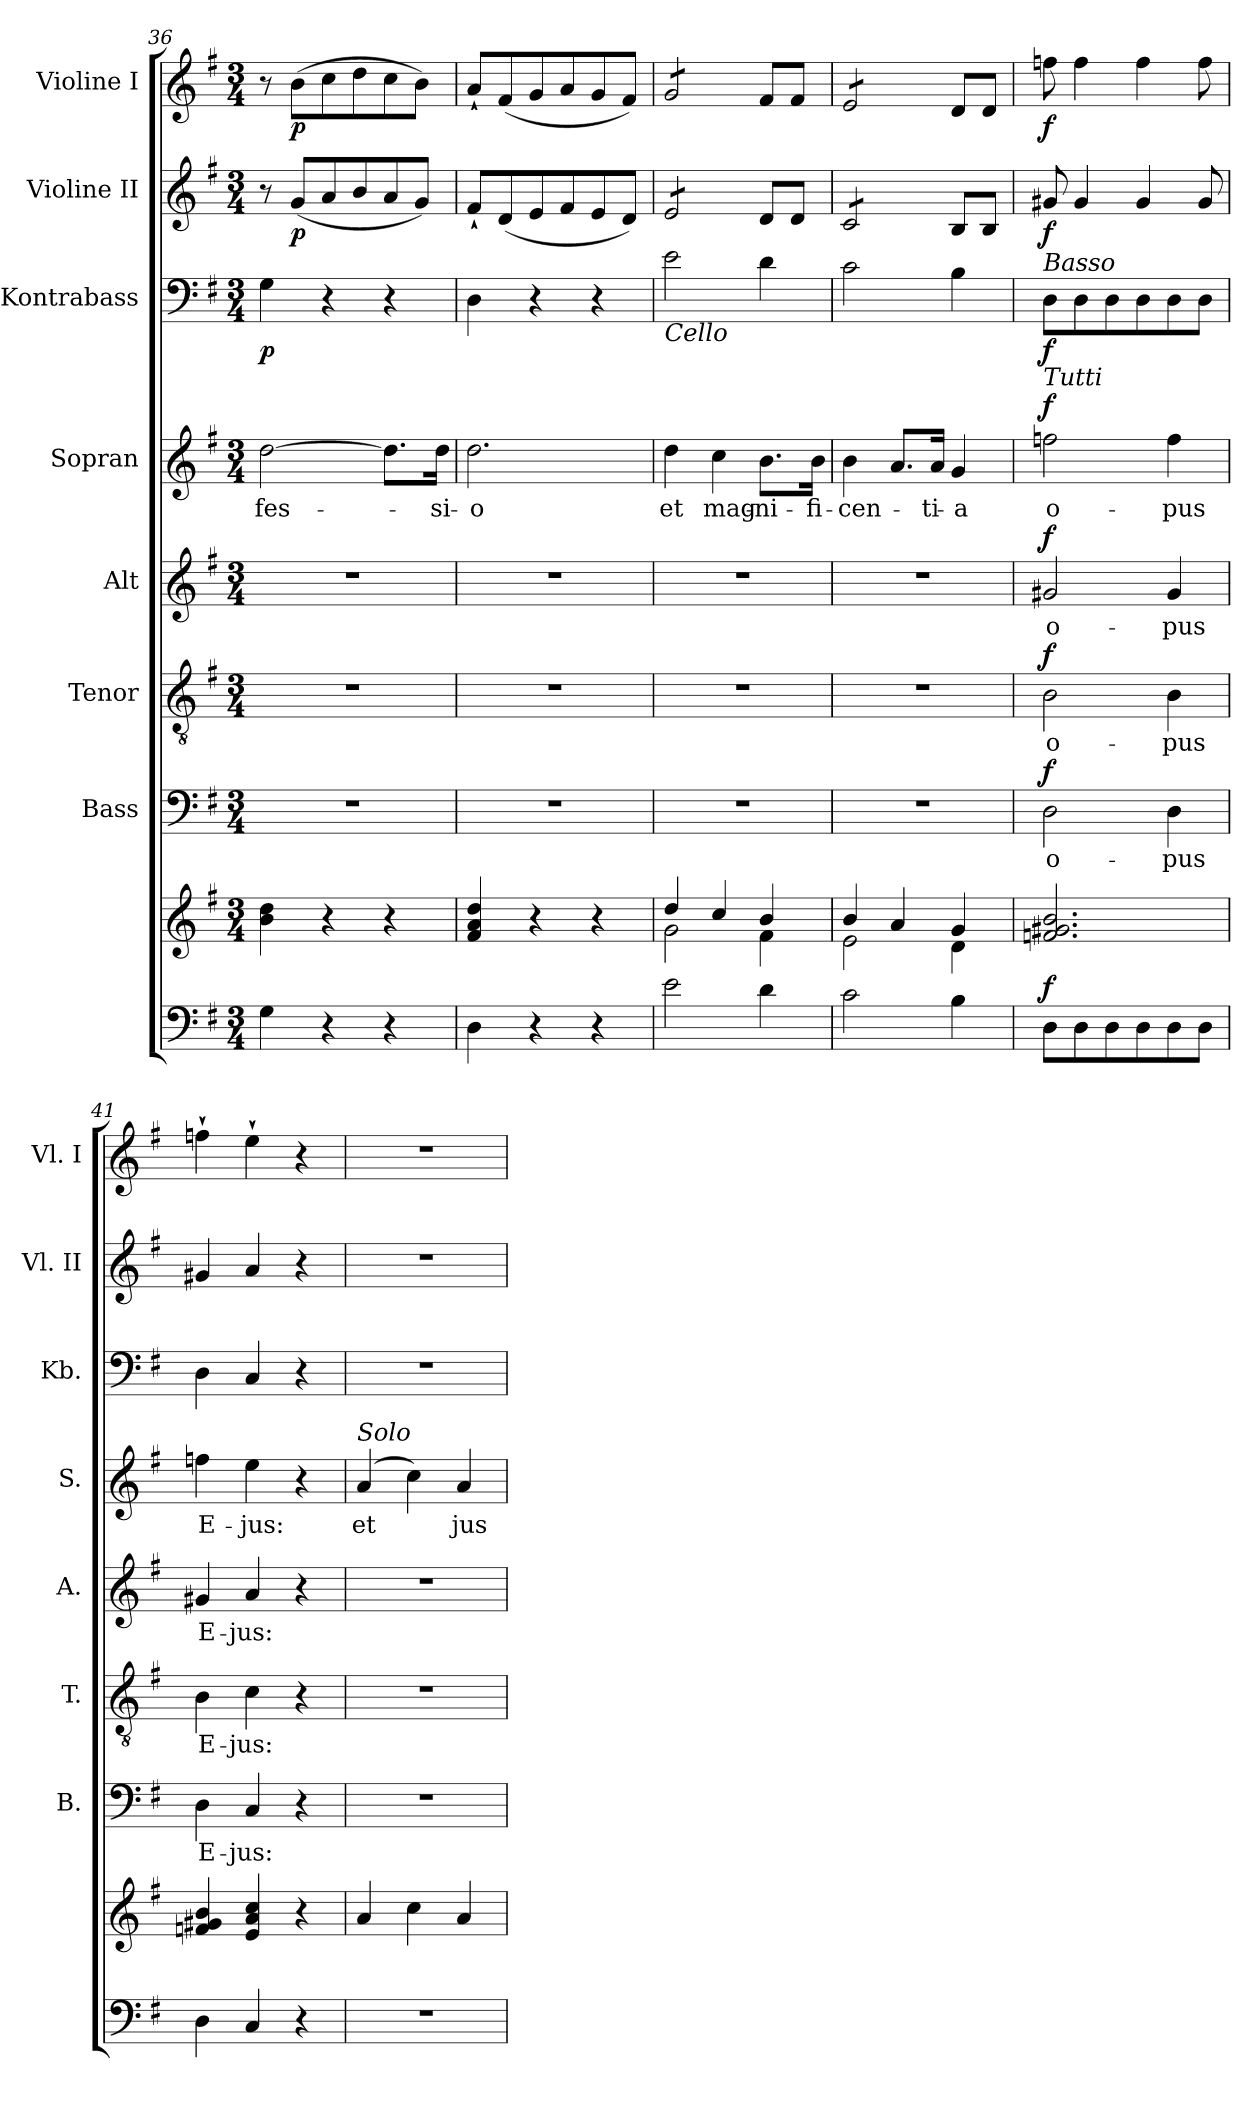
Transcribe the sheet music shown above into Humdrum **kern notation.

**kern	**kern	**dynam	**kern	**text	**dynam	**kern	**text	**dynam	**kern	**text	**dynam	**kern	**text	**dynam	**kern	**dynam	**kern	**dynam	**kern	**dynam
*part8	*part8	*part8	*part7	*part7	*part7	*part6	*part6	*part6	*part5	*part5	*part5	*part4	*part4	*part4	*part3	*part3	*part2	*part2	*part1	*part1
*staff9	*staff8	*staff8/9	*staff7	*staff7	*staff7	*staff6	*staff6	*staff6	*staff5	*staff5	*staff5	*staff4	*staff4	*staff4	*staff3	*staff3	*staff2	*staff2	*staff1	*staff1
*	*	*	*I"Bass	*	*	*I"Tenor	*	*	*I"Alt	*	*	*I"Sopran	*	*	*I"Kontrabass	*	*I"Violine II	*	*I"Violine I	*
*	*	*	*I'B.	*	*	*I'T.	*	*	*I'A.	*	*	*I'S.	*	*	*I'Kb.	*	*I'Vl. II	*	*I'Vl. I	*
*clefF4	*clefG2	*	*clefF4	*	*	*clefGv2	*	*	*clefG2	*	*	*clefG2	*	*	*clefF4	*	*clefG2	*	*clefG2	*
*	*	*	*	*	*	*	*	*	*	*	*	*	*	*	*ITrd7c12	*	*	*	*	*
*k[f#]	*k[f#]	*	*k[f#]	*	*	*k[f#]	*	*	*k[f#]	*	*	*k[f#]	*	*	*k[f#]	*	*k[f#]	*	*k[f#]	*
*G:	*G:	*	*G:	*	*	*G:	*	*	*G:	*	*	*G:	*	*	*G:	*	*G:	*	*G:	*
*M3/4	*M3/4	*	*M3/4	*	*	*M3/4	*	*	*M3/4	*	*	*M3/4	*	*	*M3/4	*	*M3/4	*	*M3/4	*
=36	=36	=36	=36	=36	=36	=36	=36	=36	=36	=36	=36	=36	=36	=36	=36	=36	=36	=36	=36	=36
!	!	!	!	!	!	!	!	!	!	!	!	!	!LO:LY:b	!	!	!LO:DY:b	!	!	!	!
4G\	4b\ 4dd\	.	2.r	.	.	2.r	.	.	2.r	.	.	[2dd\	-fes-	.	4GG\	p	8r	.	8r	.
!	!	!	!	!	!	!	!	!	!	!	!	!	!	!	!	!	!	!LO:DY:b	!	!LO:DY:b
.	.	.	.	.	.	.	.	.	.	.	.	.	.	.	.	.	(<8g/L	p	(>8b\L	p
4r	4r	.	.	.	.	.	.	.	.	.	.	.	.	.	4r	.	8a/	.	8cc\	.
.	.	.	.	.	.	.	.	.	.	.	.	.	.	.	.	.	8b/	.	8dd\	.
4r	4r	.	.	.	.	.	.	.	.	.	.	8.dd\L]	.	.	4r	.	8a/	.	8cc\	.
.	.	.	.	.	.	.	.	.	.	.	.	.	.	.	.	.	8g/J)	.	8b\J)	.
!	!	!	!	!	!	!	!	!	!	!	!	!	!LO:LY:b	!	!	!	!	!	!	!
.	.	.	.	.	.	.	.	.	.	.	.	16dd\Jk	-si-	.	.	.	.	.	.	.
=37	=37	=37	=37	=37	=37	=37	=37	=37	=37	=37	=37	=37	=37	=37	=37	=37	=37	=37	=37	=37
!	!	!	!	!	!	!	!	!	!	!	!	!	!LO:LY:b	!	!	!	!	!	!	!
4D\	4f#/ 4a/ 4dd/	.	2.r	.	.	2.r	.	.	2.r	.	.	2.dd\	-o	.	4DD\	.	8f#`</L	.	8a`</L	.
.	.	.	.	.	.	.	.	.	.	.	.	.	.	.	.	.	(<8d/	.	(<8f#/	.
4r	4r	.	.	.	.	.	.	.	.	.	.	.	.	.	4r	.	8e/	.	8g/	.
.	.	.	.	.	.	.	.	.	.	.	.	.	.	.	.	.	8f#/	.	8a/	.
4r	4r	.	.	.	.	.	.	.	.	.	.	.	.	.	4r	.	8e/	.	8g/	.
.	.	.	.	.	.	.	.	.	.	.	.	.	.	.	.	.	8d/J)	.	8f#/J)	.
=38	=38	=38	=38	=38	=38	=38	=38	=38	=38	=38	=38	=38	=38	=38	=38	=38	=38	=38	=38	=38
*	*^	*	*	*	*	*	*	*	*	*	*	*	*	*	*	*	*	*	*	*
!	!	!	!	!	!	!	!	!	!	!	!	!	!	!	!	!LO:TX:b:i:t=Cello	!	!	!	!	!
!	!	!	!	!	!	!	!	!	!	!	!	!	!	!LO:LY:b	!	!	!	!	!	!	!
*	*	*	*	*	*	*	*	*	*	*	*	*	*	*	*	*	*	*tremolo	*	*	*
*	*	*	*	*	*	*	*	*	*	*	*	*	*	*	*	*	*	*	*	*tremolo	*
2e\	4dd/	2g\	.	2.r	.	.	2.r	.	.	2.r	.	.	4dd\	et	.	2E\	.	8e/L	.	8g/L	.
.	.	.	.	.	.	.	.	.	.	.	.	.	.	.	.	.	.	8e/	.	8g/	.
!	!	!	!	!	!	!	!	!	!	!	!	!	!	!LO:LY:b	!	!	!	!	!	!	!
.	4cc/	.	.	.	.	.	.	.	.	.	.	.	4cc\	mag-	.	.	.	8e/	.	8g/	.
.	.	.	.	.	.	.	.	.	.	.	.	.	.	.	.	.	.	8e/J	.	8g/J	.
*	*	*	*	*	*	*	*	*	*	*	*	*	*	*	*	*	*	*	*	*Xtremolo	*
*	*	*	*	*	*	*	*	*	*	*	*	*	*	*	*	*	*	*Xtremolo	*	*	*
!	!	!	!	!	!	!	!	!	!	!	!	!	!	!LO:LY:b	!	!	!	!	!	!	!
4d\	4b/	4f#\	.	.	.	.	.	.	.	.	.	.	8.b\L	-ni-	.	4D\	.	8d/L	.	8f#/L	.
.	.	.	.	.	.	.	.	.	.	.	.	.	.	.	.	.	.	8d/J	.	8f#/J	.
!	!	!	!	!	!	!	!	!	!	!	!	!	!	!LO:LY:b	!	!	!	!	!	!	!
.	.	.	.	.	.	.	.	.	.	.	.	.	16b\Jk	-fi-	.	.	.	.	.	.	.
=39	=39	=39	=39	=39	=39	=39	=39	=39	=39	=39	=39	=39	=39	=39	=39	=39	=39	=39	=39	=39	=39
!	!	!	!	!	!	!	!	!	!	!	!	!	!	!LO:LY:b	!	!	!	!	!	!	!
*	*	*	*	*	*	*	*	*	*	*	*	*	*	*	*	*	*	*tremolo	*	*	*
*	*	*	*	*	*	*	*	*	*	*	*	*	*	*	*	*	*	*	*	*tremolo	*
2c\	4b/	2e\	.	2.r	.	.	2.r	.	.	2.r	.	.	4b\	-cen-	.	2C\	.	8c/L	.	8e/L	.
.	.	.	.	.	.	.	.	.	.	.	.	.	.	.	.	.	.	8c/	.	8e/	.
.	4a/	.	.	.	.	.	.	.	.	.	.	.	8.a/L	.	.	.	.	8c/	.	8e/	.
.	.	.	.	.	.	.	.	.	.	.	.	.	.	.	.	.	.	8c/J	.	8e/J	.
*	*	*	*	*	*	*	*	*	*	*	*	*	*	*	*	*	*	*	*	*Xtremolo	*
*	*	*	*	*	*	*	*	*	*	*	*	*	*	*	*	*	*	*Xtremolo	*	*	*
!	!	!	!	!	!	!	!	!	!	!	!	!	!	!LO:LY:b	!	!	!	!	!	!	!
.	.	.	.	.	.	.	.	.	.	.	.	.	16a/Jk	-ti-	.	.	.	.	.	.	.
!	!	!	!	!	!	!	!	!	!	!	!	!	!	!LO:LY:b	!	!	!	!	!	!	!
4B\	4g/	4d\	.	.	.	.	.	.	.	.	.	.	4g/	-a	.	4BB\	.	8B/L	.	8d/L	.
.	.	.	.	.	.	.	.	.	.	.	.	.	.	.	.	.	.	8B/J	.	8d/J	.
*	*v	*v	*	*	*	*	*	*	*	*	*	*	*	*	*	*	*	*	*	*	*
=40	=40	=40	=40	=40	=40	=40	=40	=40	=40	=40	=40	=40	=40	=40	=40	=40	=40	=40	=40	=40
!	!	!	!	!	!	!	!	!	!	!	!	!	!	!	!LO:TX:a:i:t=Basso	!	!	!	!	!
!	!	!	!	!	!	!	!	!	!	!	!	!LO:TX:a:i:t=Tutti	!	!	!	!	!	!	!	!
!	!	!LO:DY:a=2	!	!LO:LY:b	!LO:DY:a	!	!LO:LY:b	!LO:DY:a	!	!LO:LY:b	!LO:DY:a	!	!LO:LY:b	!LO:DY:a	!	!LO:DY:b	!	!LO:DY:b	!	!LO:DY:b
8D\L	2.fn/ 2.g#X/ 2.b/	f	2D\	o-	f	2B\	o-	f	2g#X/	o-	f	2ffn\	o-	f	8DD\L	f	8g#X/	f	8ffn\	f
8D\	.	.	.	.	.	.	.	.	.	.	.	.	.	.	8DD\	.	4g#/	.	4ff\	.
8D\	.	.	.	.	.	.	.	.	.	.	.	.	.	.	8DD\	.	.	.	.	.
8D\	.	.	.	.	.	.	.	.	.	.	.	.	.	.	8DD\	.	4g#/	.	4ff\	.
!	!	!	!	!LO:LY:b	!	!	!LO:LY:b	!	!	!LO:LY:b	!	!	!LO:LY:b	!	!	!	!	!	!	!
8D\	.	.	4D\	-pus	.	4B\	-pus	.	4g#/	-pus	.	4ff\	-pus	.	8DD\	.	.	.	.	.
8D\J	.	.	.	.	.	.	.	.	.	.	.	.	.	.	8DD\J	.	8g#/	.	8ff\	.
=41	=41	=41	=41	=41	=41	=41	=41	=41	=41	=41	=41	=41	=41	=41	=41	=41	=41	=41	=41	=41
!	!	!	!	!LO:LY:b	!	!	!LO:LY:b	!	!	!LO:LY:b	!	!	!LO:LY:b	!	!	!	!	!	!	!
4D\	4fn/ 4g#X/ 4b/	.	4D\	E-	.	4B\	E-	.	4g#X/	E-	.	4ffn\	E-	.	4DD\	.	4g#X/	.	4ffn`>\	.
!	!	!	!	!LO:LY:b	!	!	!LO:LY:b	!	!	!LO:LY:b	!	!	!LO:LY:b	!	!	!	!	!	!	!
4C/	4e/ 4a/ 4cc/	.	4C/	-jus:	.	4c\	-jus:	.	4a/	-jus:	.	4ee\	-jus:	.	4CC/	.	4a/	.	4ee`>\	.
4r	4r	.	4r	.	.	4r	.	.	4r	.	.	4r	.	.	4r	.	4r	.	4r	.
=42	=42	=42	=42	=42	=42	=42	=42	=42	=42	=42	=42	=42	=42	=42	=42	=42	=42	=42	=42	=42
!	!	!	!	!	!	!	!	!	!	!	!	!LO:TX:a:i:t=Solo	!	!	!	!	!	!	!	!
!	!	!	!	!	!	!	!	!	!	!	!	!	!LO:LY:b	!	!	!	!	!	!	!
2.r	4a/	.	2.r	.	.	2.r	.	.	2.r	.	.	(4a/	et	.	2.r	.	2.r	.	2.r	.
.	4cc\	.	.	.	.	.	.	.	.	.	.	4cc\)	.	.	.	.	.	.	.	.
!	!	!	!	!	!	!	!	!	!	!	!	!	!LO:LY:b	!	!	!	!	!	!	!
.	4a/	.	.	.	.	.	.	.	.	.	.	4a/	jus-	.	.	.	.	.	.	.
=	=	=	=	=	=	=	=	=	=	=	=	=	=	=	=	=	=	=	=	=
*-	*-	*-	*-	*-	*-	*-	*-	*-	*-	*-	*-	*-	*-	*-	*-	*-	*-	*-	*-	*-
